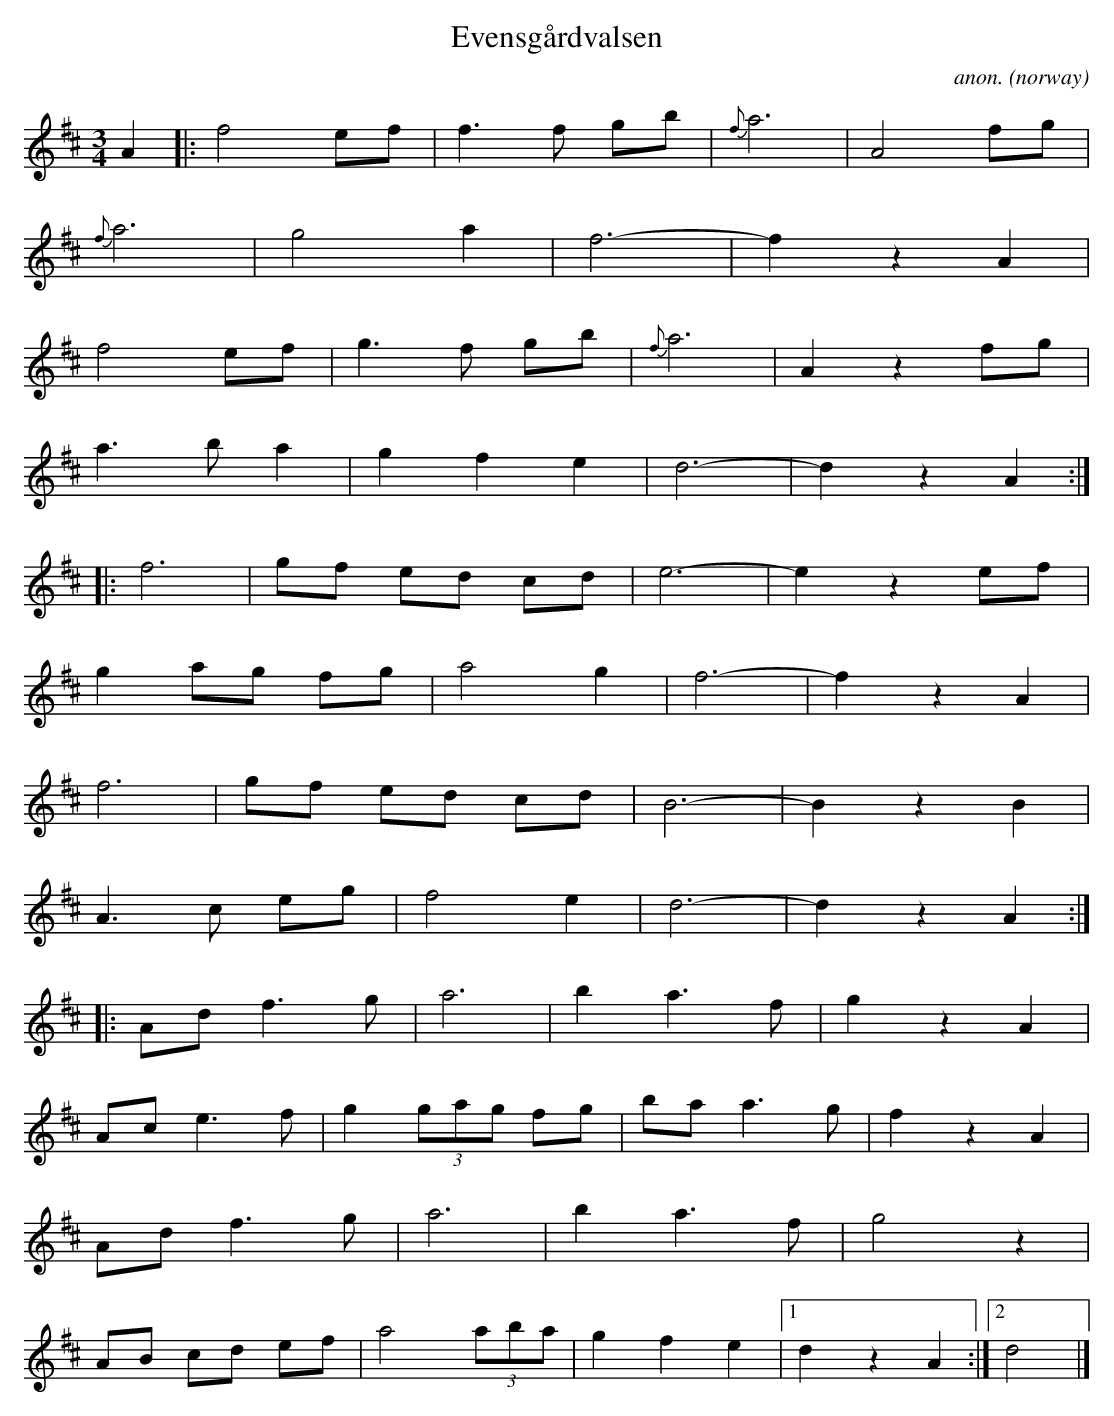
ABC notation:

X:1
T:Evensg\aardvalsen
O:norway
C:anon.
M:3/4
L:1/8
K:D
A2|:f4ef|f3f gb|{f}a6|A4 fg|
{f}a6|g4a2|f6-|f2 z2 A2|
f4ef|g3f gb|{f}a6|A2 z2 fg|
a3ba2|g2f2e2|d6-|d2 z2 A2:|
|:f6|gf ed cd|e6-|e2 z2 ef|
g2ag fg|a4g2|f6-|f2 z2 A2|
f6|gf ed cd|B6-|B2 z2 B2|
A3c eg|f4e2|d6-|d2 z2 A2:|
|:Ad f3g|a6|b2a3f|g2 z2 A2|
Ace3f|g2(3gag fg|baa3g|f2 z2 A2|
Adf3g|a6|b2a3f|g4 z2|
AB cd ef|a4(3aba|g2f2e2|[1d2 z2 A2:|[2d4|]
